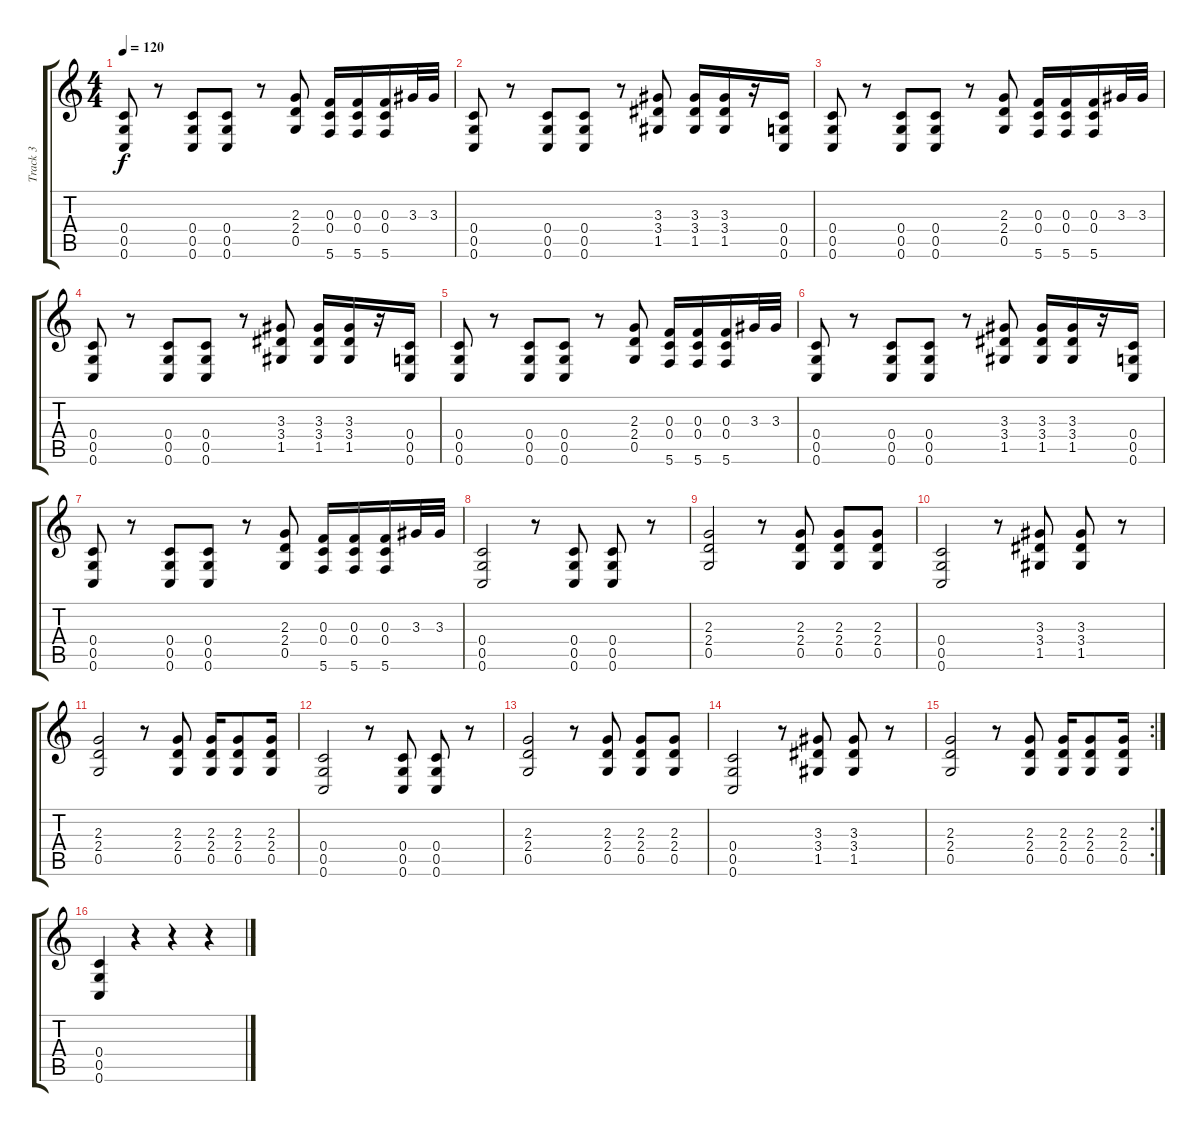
\track ("Track 3" "Track 3") {instrument overdrivenguitar}
\staff {score tabs}
\tuning (D4 A3 F3 C3 G2 C2) {hide}
\ts (4 4)
\tempo 120
\clef g2
\ks c
(0.4 0.5 0.6).8{dy f} r.8 (0.4 0.5 0.6).8 (0.4 0.5 0.6).8 r.8 (2.3 2.4 0.5).8 (0.3 0.4 5.6).16 (0.3 0.4 5.6).16 (0.3 0.4 5.6).16 3.3.32 3.3.32 |
(0.4 0.5 0.6).8 r.8 (0.4 0.5 0.6).8 (0.4 0.5 0.6).8 r.8 (3.3 3.4 1.5).8 (3.3 3.4 1.5).16 (3.3 3.4 1.5).16 r.16 (0.4 0.5 0.6).16 |
(0.4 0.5 0.6).8 r.8 (0.4 0.5 0.6).8 (0.4 0.5 0.6).8 r.8 (2.3 2.4 0.5).8 (0.3 0.4 5.6).16 (0.3 0.4 5.6).16 (0.3 0.4 5.6).16 3.3.32 3.3.32 |
(0.4 0.5 0.6).8 r.8 (0.4 0.5 0.6).8 (0.4 0.5 0.6).8 r.8 (3.3 3.4 1.5).8 (3.3 3.4 1.5).16 (3.3 3.4 1.5).16 r.16 (0.4 0.5 0.6).16 |
(0.4 0.5 0.6).8 r.8 (0.4 0.5 0.6).8 (0.4 0.5 0.6).8 r.8 (2.3 2.4 0.5).8 (0.3 0.4 5.6).16 (0.3 0.4 5.6).16 (0.3 0.4 5.6).16 3.3.32 3.3.32 |
(0.4 0.5 0.6).8 r.8 (0.4 0.5 0.6).8 (0.4 0.5 0.6).8 r.8 (3.3 3.4 1.5).8 (3.3 3.4 1.5).16 (3.3 3.4 1.5).16 r.16 (0.4 0.5 0.6).16 |
(0.4 0.5 0.6).8 r.8 (0.4 0.5 0.6).8 (0.4 0.5 0.6).8 r.8 (2.3 2.4 0.5).8 (0.3 0.4 5.6).16 (0.3 0.4 5.6).16 (0.3 0.4 5.6).16 3.3.32 3.3.32 |
(0.4 0.5 0.6).2 r.8 (0.4 0.5 0.6).8 (0.4 0.5 0.6).8 r.8 |
(2.3 2.4 0.5).2 r.8 (2.3 2.4 0.5).8 (2.3 2.4 0.5).8 (2.3 2.4 0.5).8 |
(0.4 0.5 0.6).2 r.8 (3.3 3.4 1.5).8 (3.3 3.4 1.5).8 r.8 |
(2.3 2.4 0.5).2 r.8 (2.3 2.4 0.5).8 (2.3 2.4 0.5).16 (2.3 2.4 0.5).8 (2.3 2.4 0.5).16 |
(0.4 0.5 0.6).2 r.8 (0.4 0.5 0.6).8 (0.4 0.5 0.6).8 r.8 |
(2.3 2.4 0.5).2 r.8 (2.3 2.4 0.5).8 (2.3 2.4 0.5).8 (2.3 2.4 0.5).8 |
(0.4 0.5 0.6).2 r.8 (3.3 3.4 1.5).8 (3.3 3.4 1.5).8 r.8 |
\rc 2
(2.3 2.4 0.5).2 r.8 (2.3 2.4 0.5).8 (2.3 2.4 0.5).16 (2.3 2.4 0.5).8 (2.3 2.4 0.5).16 |
(0.4 0.5 0.6).4 r.4 r.4 r.4
